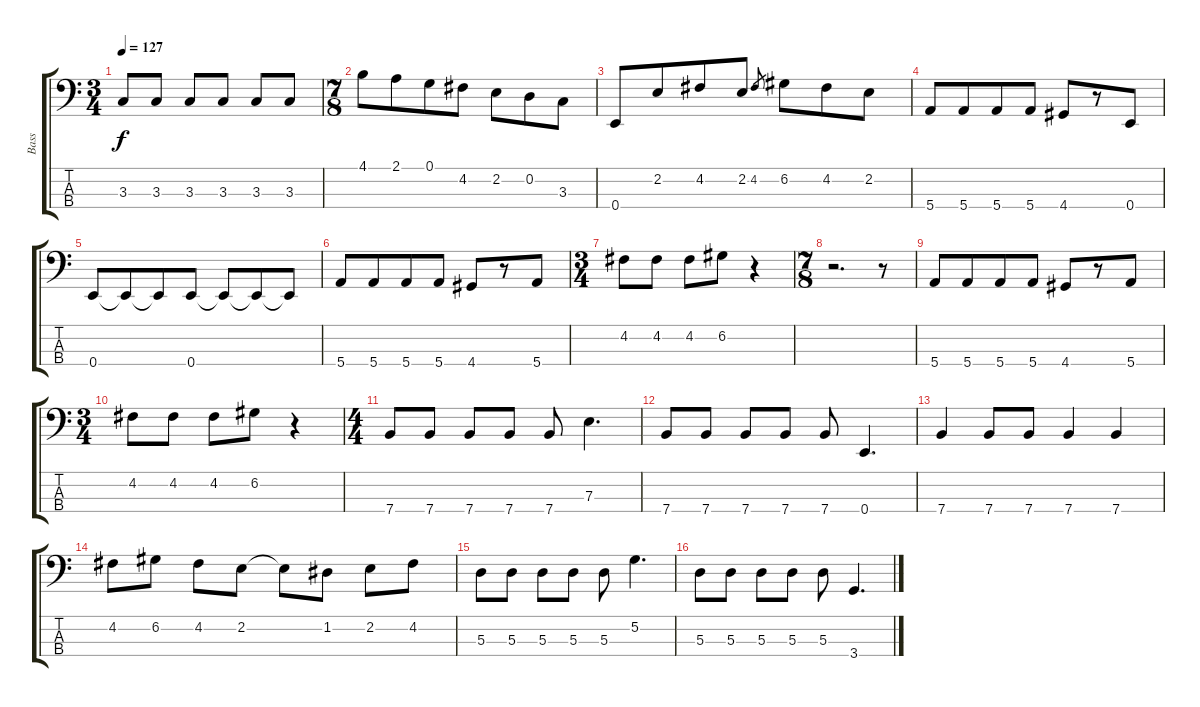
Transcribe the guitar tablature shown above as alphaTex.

\track ("Bass" "Bass") {instrument electricbassfinger}
\staff {score tabs}
\tuning (G2 D2 A1 E1) {hide}
\ts (3 4)
\tempo 127
\clef f4
\ks c
3.3.8{dy f} 3.3.8 3.3.8 3.3.8 3.3.8 3.3.8 |
\ts (7 8)
4.1.8 2.1.8 0.1.8 4.2.8 2.2.8 0.2.8 3.3.8 |
0.4.8 2.2.8 4.2.8 2.2.8 4.2.8{gr} 6.2.8 4.2.8 2.2.8 |
5.4.8 5.4.8 5.4.8 5.4.8 4.4.8 r.8 0.4.8 |
0.4.8 0.4{t}.8 0.4{t}.8 0.4.8 0.4{t}.8 0.4{t}.8 0.4{t}.8 |
5.4.8 5.4.8 5.4.8 5.4.8 4.4.8 r.8 5.4.8 |
\ts (3 4)
4.2.8 4.2.8 4.2.8 6.2.8 r.4 |
\ts (7 8)
r.2{d} r.8 |
5.4.8 5.4.8 5.4.8 5.4.8 4.4.8 r.8 5.4.8 |
\ts (3 4)
4.2.8 4.2.8 4.2.8 6.2.8 r.4 |
\ts (4 4)
7.4.8 7.4.8 7.4.8 7.4.8 7.4.8 7.3.4{d} |
7.4.8 7.4.8 7.4.8 7.4.8 7.4.8 0.4.4{d} |
7.4.4 7.4.8 7.4.8 7.4.4 7.4.4 |
4.2.8 6.2.8 4.2.8 2.2.8 2.2{t}.8 1.2.8 2.2.8 4.2.8 |
5.3.8 5.3.8 5.3.8 5.3.8 5.3.8 5.2.4{d} |
5.3.8 5.3.8 5.3.8 5.3.8 5.3.8 3.4.4{d}
